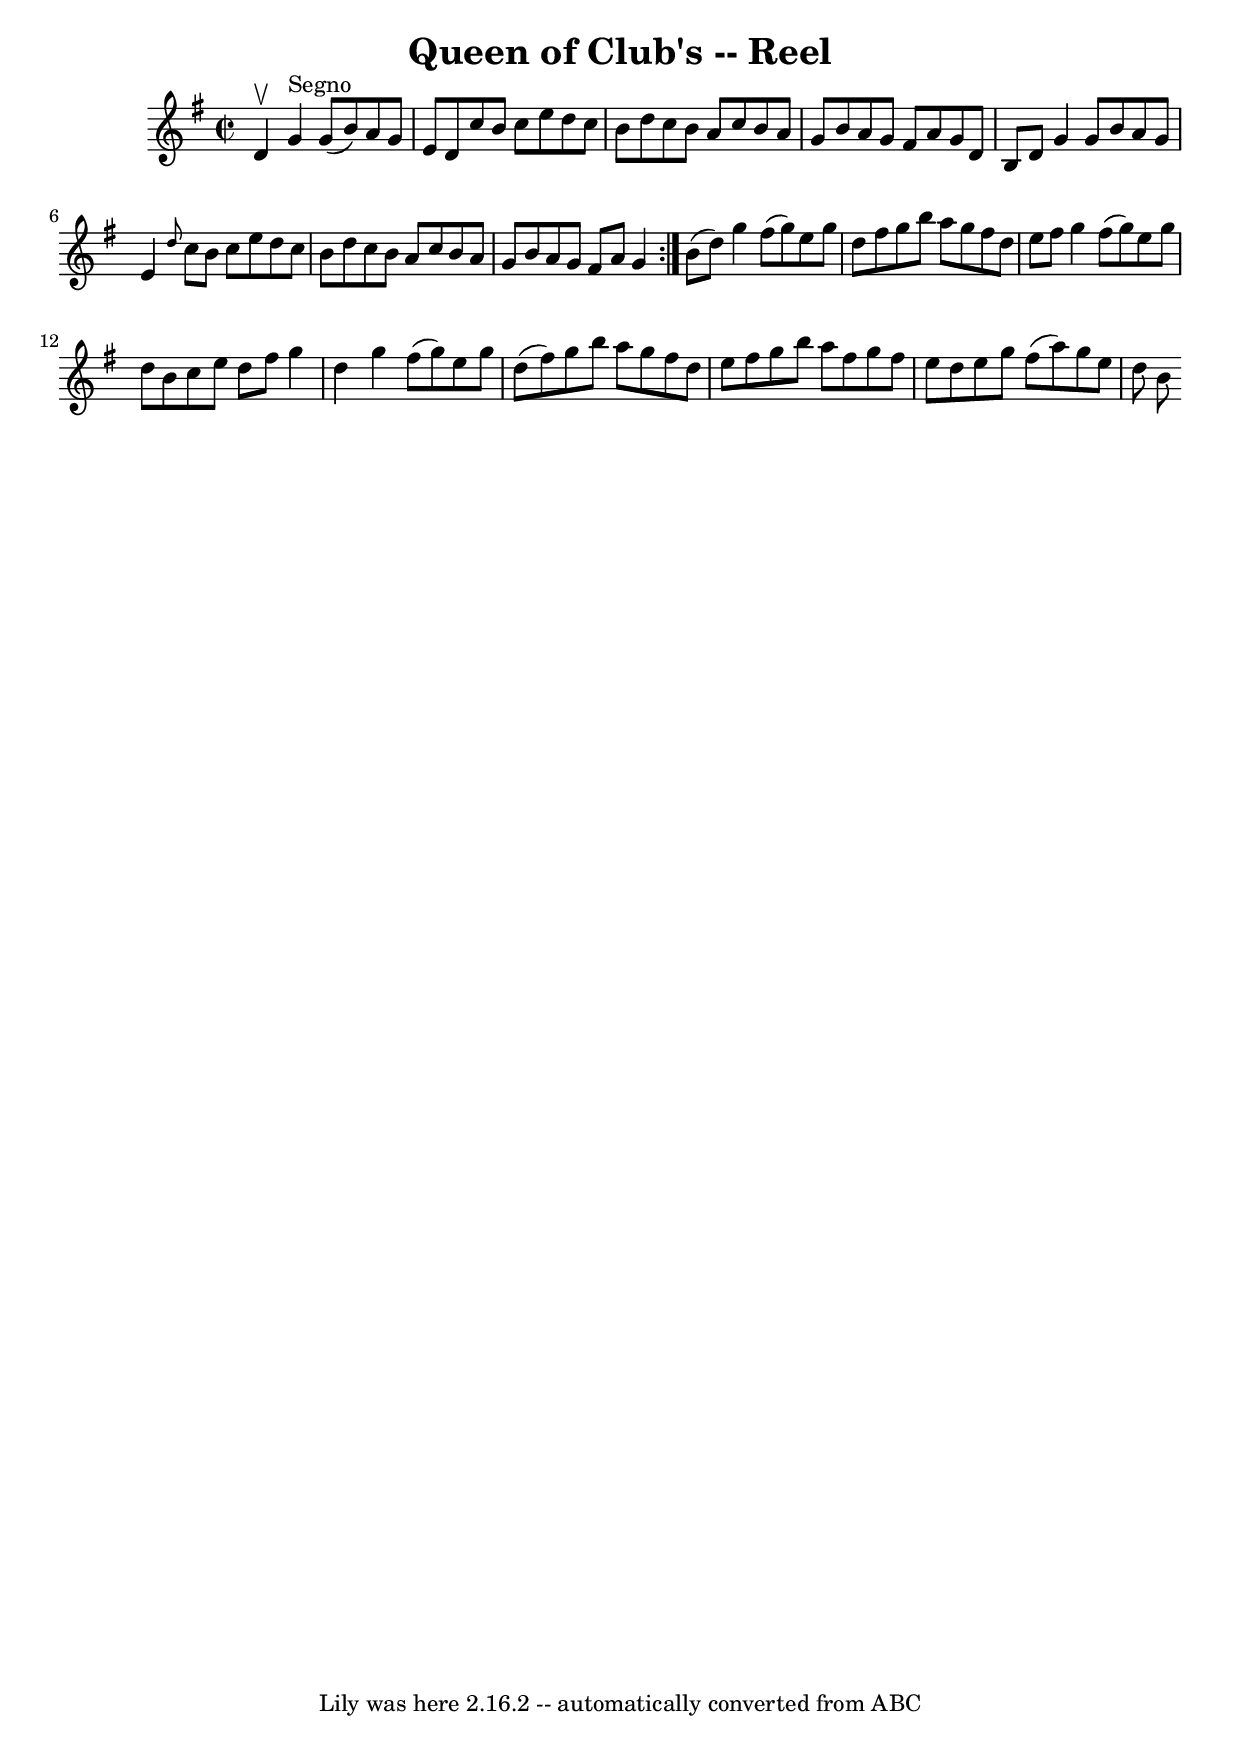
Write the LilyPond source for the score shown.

\version "2.16.2"
\include "Mammoth.ily"
\header {
  %% book = "Ryan's Mammoth Collection"
  crossRefNumber = "1"
  footnotes = "\\\\225"
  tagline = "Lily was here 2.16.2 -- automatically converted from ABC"
  title = "Queen of Club's -- Reel"

}
voicedefault =  {



  \repeat volta 2 {

    \override Staff.TimeSignature #'style = #'C
    \time 2/2 
    \key g \major     d'4^\upbow    |
    g'4^"Segno" g'8 (     b'8) a'8 g'8 e'8 d'8     |
    c''8 b'8 c''8 e''8         d''8 c''8 b'8 d''8     |
    c''8 b'8 a'8 c''8 b'8         a'8 g'8 b'8     |
    a'8 g'8 fis'8 a'8 g'8 d'8 b8       d'8     |
    g'4 g'8 b'8 a'8 g'8 e'4    |
    
    \grace { d''8  
	   } c''8 b'8 c''8 e''8 d''8 c''8 b'8         d''8     |
    c''8 b'8 a'8 c''8 b'8 a'8 g'8 b'8     |
    a'8 g'8 fis'8 a'8 g'4     } b'8 (d''8)  |
     g''4 fis''8 (g''8) e''8 g''8 d''8 fis''8     |
     g''8 b''8 a''8 g''8 fis''8 d''8 e''8 fis''8     |
     g''4 fis''8 (g''8) e''8 g''8 d''8 b'8     |
  c''8       e''8 d''8 fis''8 g''4 d''4     |
  g''4 fis''8 (g''8) e''8 g''8 d''8 (fis''8)   |
  g''8 b''8 a''8       g''8 fis''8 d''8 e''8 fis''8     |
  g''8 b''8 a''8       fis''8 g''8 fis''8 e''8 d''8     |
  e''8 g''8 fis''8 (   a''8) g''8 e''8 d''8 b'8      \bar " |."   

}

\score{
  <<

    \context Staff="default"
    {
      \voicedefault 
      
    }

  >>
  \layout {
    
  }
  \midi {
  }

}
